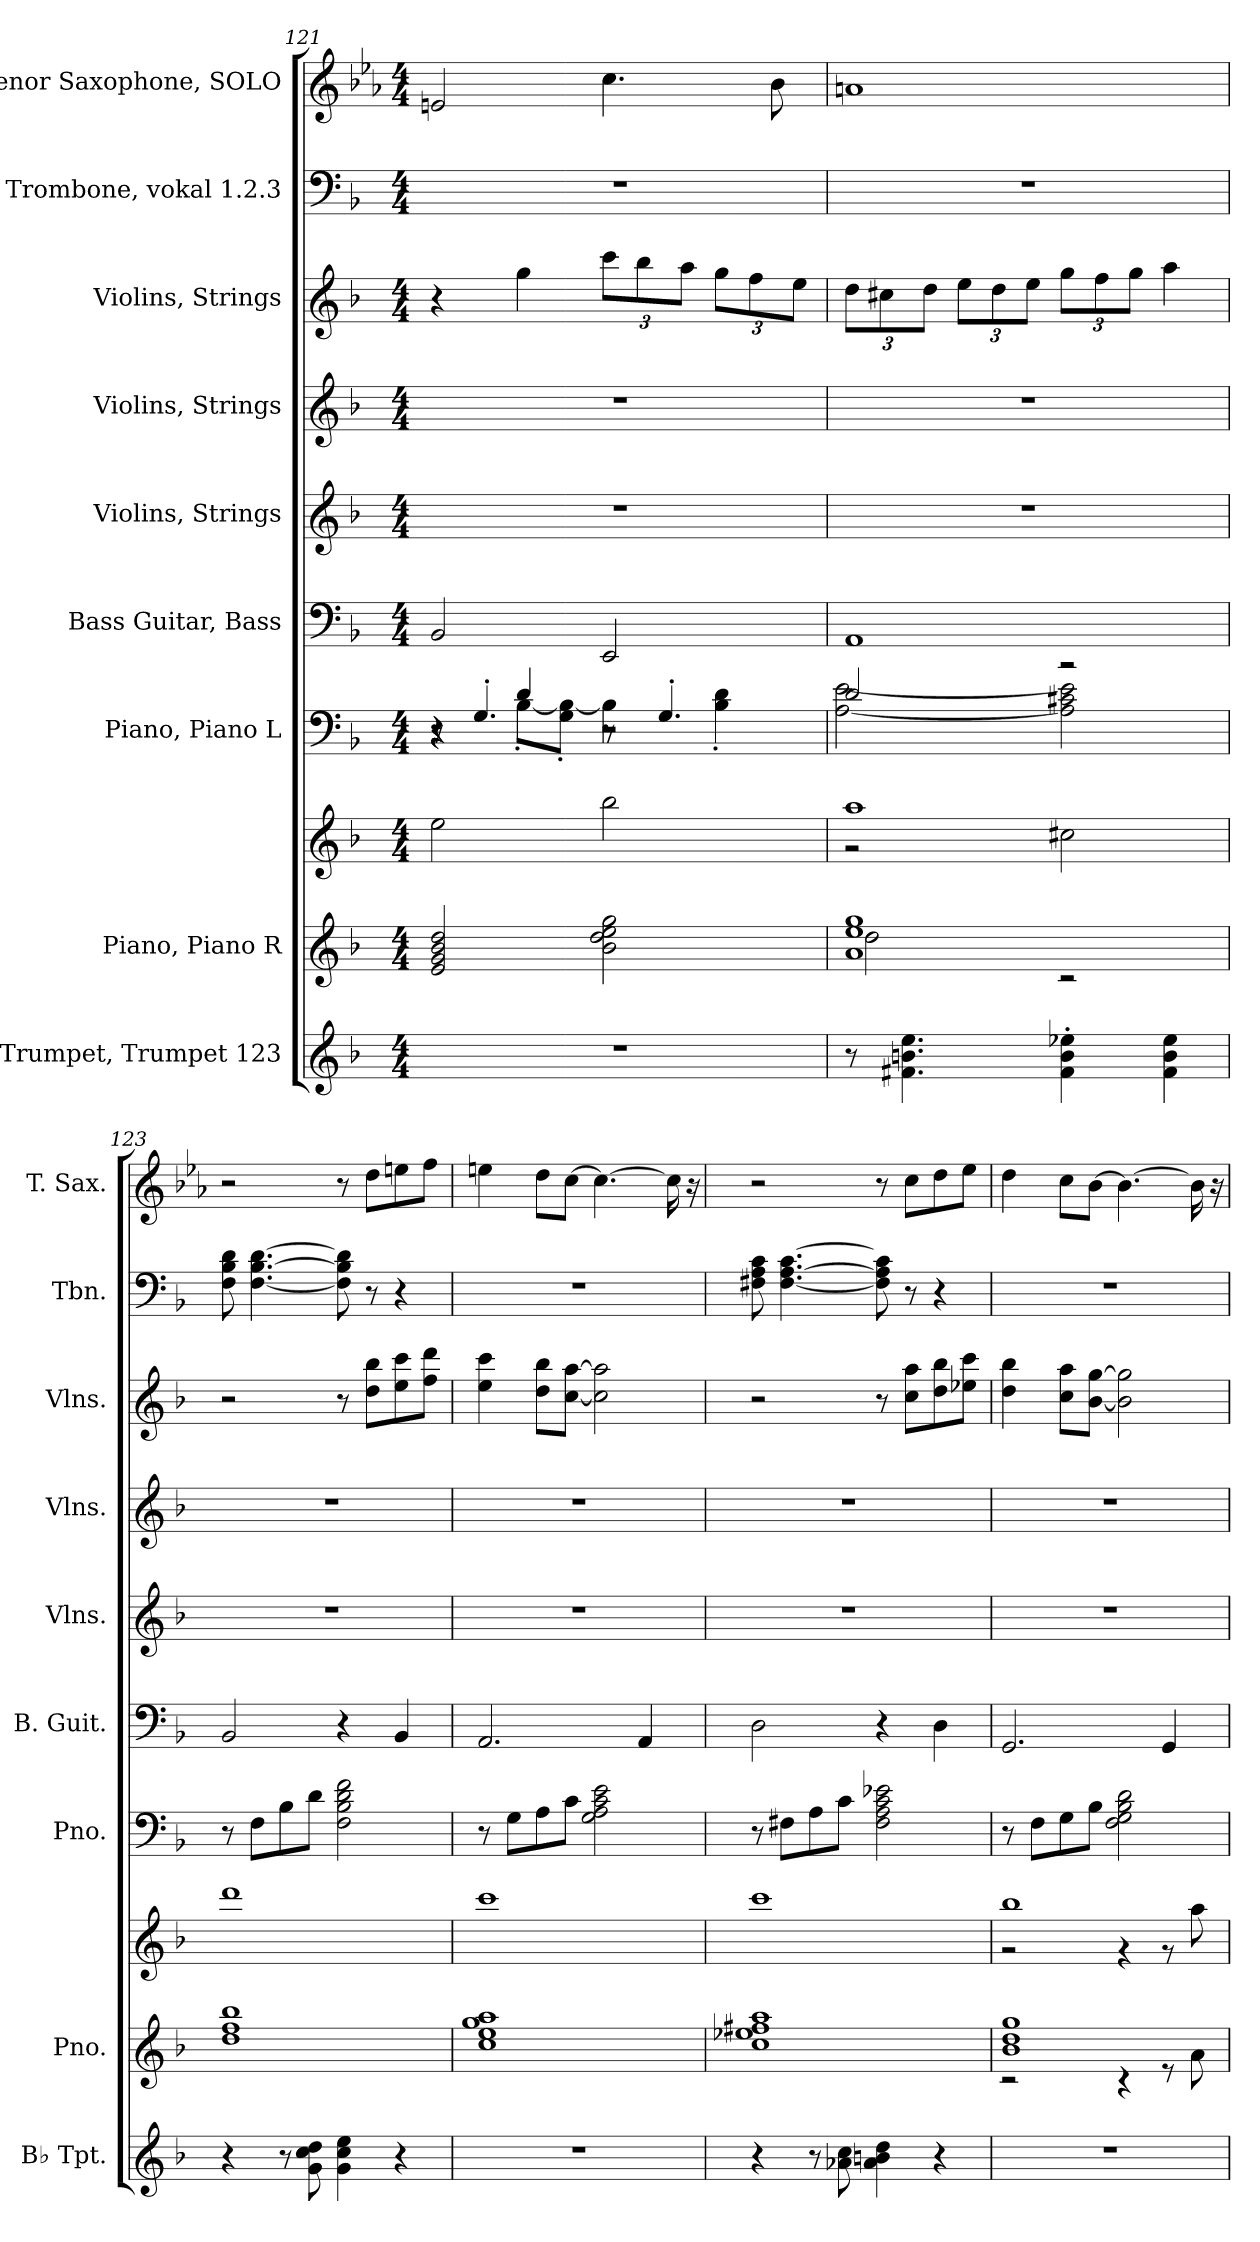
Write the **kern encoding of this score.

**kern	**kern	**kern	**kern	**kern	**kern	**kern	**kern	**kern	**kern
*part9	*part8	*part8	*part7	*part6	*part5	*part4	*part3	*part2	*part1
*staff10	*staff9	*staff8	*staff7	*staff6	*staff5	*staff4	*staff3	*staff2	*staff1
*I"B♭ Trumpet, Trumpet 123	*I"Piano, Piano R	*	*I"Piano, Piano L	*I"Bass Guitar, Bass	*I"Violins, Strings	*I"Violins, Strings	*I"Violins,  Strings	*I"Trombone, vokal 1.2.3	*I"Tenor Saxophone, SOLO
*I'B♭ Tpt.	*I'Pno.	*	*I'Pno.	*I'B. Guit.	*I'Vlns.	*I'Vlns.	*I'Vlns.	*I'Tbn.	*I'T. Sax.
*clefG2	*clefG2	*clefG2	*clefF4	*clefF4	*clefG2	*clefG2	*clefG2	*clefF4	*clefG2
*ITrd1c2	*	*	*	*ITrd7c12	*	*	*	*	*ITrd8c14
*k[b-e-a-]	*k[b-]	*k[b-]	*k[b-]	*k[b-]	*k[b-]	*k[b-]	*k[b-]	*k[b-]	*k[b-e-a-]
*M4/4	*M4/4	*M4/4	*M4/4	*M4/4	*M4/4	*M4/4	*M4/4	*M4/4	*M4/4
=121	=121	=121	=121	=121	=121	=121	=121	=121	=121
*	*	*	*^	*	*	*	*	*	*
*	*	*	*	*^	*	*	*	*	*	*
1r	2e/ 2g/ 2b-/ 2dd/	2ee\	4r	4r	8r	2BBB-/	1r	1r	4r	1r	2En/
.	.	.	.	.	4.G'/	.	.	.	.	.	.
.	.	.	4d/	[8B-'\L	.	.	.	.	4gg\	.	.
.	.	.	.	8G\' 8B-\_'J	.	.	.	.	.	.	.
*	*	*	*	*	*	*	*	*	*Xbrackettup	*	*
.	2b-\ 2dd\ 2ee\ 2gg\	2bb-\	2r	4B-\]	8r	2EEE/	.	.	12ccc\L	.	4.c\
.	.	.	.	.	.	.	.	.	12bb-\	.	.
.	.	.	.	.	4.G'/	.	.	.	.	.	.
.	.	.	.	.	.	.	.	.	12aa\J	.	.
.	.	.	.	4B-\' 4d\'	.	.	.	.	12gg\L	.	.
.	.	.	.	.	.	.	.	.	12ff\	.	.
.	.	.	.	.	.	.	.	.	.	.	8B-\
.	.	.	.	.	.	.	.	.	12ee\J	.	.
*	*	*	*	*v	*v	*	*	*	*	*	*
!!LO:PB:g=z
=122	=122	=122	=122	=122	=122	=122	=122	=122	=122	=122
*	*^	*^	*	*	*	*	*	*	*	*
8r	1a 1ee 1gg	2dd\	1aa	2r	2d/	[2A\ [2e\	1AAA	1r	1r	12dd\L	1r	1An
.	.	.	.	.	.	.	.	.	.	12cc#X\	.	.
4.en\ 4.an\ 4.dd\	.	.	.	.	.	.	.	.	.	.	.	.
.	.	.	.	.	.	.	.	.	.	12dd\J	.	.
.	.	.	.	.	.	.	.	.	.	12ee\L	.	.
.	.	.	.	.	.	.	.	.	.	12dd\	.	.
.	.	.	.	.	.	.	.	.	.	12ee\J	.	.
4e\' 4a\' 4dd-X\'	.	2r	.	2cc#X\	2r	2A\] 2c#X\ 2e\]	.	.	.	12gg\L	.	.
.	.	.	.	.	.	.	.	.	.	12ff\	.	.
.	.	.	.	.	.	.	.	.	.	12gg\J	.	.
4e\ 4a\ 4dd-\	.	.	.	.	.	.	.	.	.	4aa\	.	.
*	*v	*v	*	*	*v	*v	*	*	*	*	*	*
*	*	*v	*v	*	*	*	*	*	*	*
=123	=123	=123	=123	=123	=123	=123	=123	=123	=123
4r	1dd 1ff 1bb-	1ddd	8r	2BBB-/	1r	1r	2r	8F\ 8B-\ 8d\	2r
.	.	.	8F\L	.	.	.	.	[4.F\ [4.B-\ [4.d\	.
8r	.	.	8B-\	.	.	.	.	.	.
8f\ 8b-\ 8cc\	.	.	8d\J	.	.	.	.	.	.
4f\ 4b-\ 4dd\	.	.	2F\ 2B-\ 2d\ 2f\	4r	.	.	8r	8F\] 8B-\] 8d\]	8r
.	.	.	.	.	.	.	8dd\ 8bb-\L	8r	8d\L
4r	.	.	.	4BBB-/	.	.	8ee\ 8ccc\	4r	8en\
.	.	.	.	.	.	.	8ff\ 8ddd\J	.	8f\J
=124	=124	=124	=124	=124	=124	=124	=124	=124	=124
1r	1cc 1ee 1gg 1aa	1ccc	8r	2.AAA/	1r	1r	4ee\ 4ccc\	1r	4en\
.	.	.	8G\L	.	.	.	.	.	.
.	.	.	8A\	.	.	.	8dd\ 8bb-\L	.	8d\L
.	.	.	8c\J	.	.	.	[8cc\ [8aa\J	.	[8c\J
.	.	.	2G\ 2A\ 2c\ 2e\	.	.	.	2cc\] 2aa\]	.	4.c\_
.	.	.	.	4AAA/	.	.	.	.	.
.	.	.	.	.	.	.	.	.	16c\]
.	.	.	.	.	.	.	.	.	16r
!!LO:PB:g=z
=125	=125	=125	=125	=125	=125	=125	=125	=125	=125
4r	1cc 1ee-X 1ff#X 1aa	1ccc	8r	2DD\	1r	1r	2r	8F#X\ 8A\ 8c\	2r
.	.	.	8F#X\L	.	.	.	.	[4.F#\ [4.A\ [4.c\	.
8r	.	.	8A\	.	.	.	.	.	.
8g-X\ 8b-\	.	.	8c\J	.	.	.	.	.	.
4g-\ 4an\ 4cc\	.	.	2F#\ 2A\ 2c\ 2e-X\	4r	.	.	8r	8F#\] 8A\] 8c\]	8r
.	.	.	.	.	.	.	8cc\ 8aa\L	8r	8c\L
4r	.	.	.	4DD\	.	.	8dd\ 8bb-\	4r	8d\
.	.	.	.	.	.	.	8ee-X\ 8ccc\J	.	8e-\J
=126	=126	=126	=126	=126	=126	=126	=126	=126	=126
*	*^	*^	*	*	*	*	*	*	*
1r	1b- 1dd 1gg	2r	1bb-	2r	8r	2.GGG/	1r	1r	4dd\ 4bb-\	1r	4d\
.	.	.	.	.	8F\L	.	.	.	.	.	.
.	.	.	.	.	8G\	.	.	.	8cc\ 8aa\L	.	8c\L
.	.	.	.	.	8B-\J	.	.	.	[8b-\ [8gg\J	.	[8B-\J
.	.	4r	.	4r	2F\ 2G\ 2B-\ 2d\	.	.	.	2b-\] 2gg\]	.	4.B-\_
.	.	8r	.	8r	.	4GGG/	.	.	.	.	.
.	.	8a\	.	8aa\	.	.	.	.	.	.	16B-\]
.	.	.	.	.	.	.	.	.	.	.	16r
*	*v	*v	*	*	*	*	*	*	*	*	*
*	*	*v	*v	*	*	*	*	*	*	*
=	=	=	=	=	=	=	=	=	=
*-	*-	*-	*-	*-	*-	*-	*-	*-	*-
